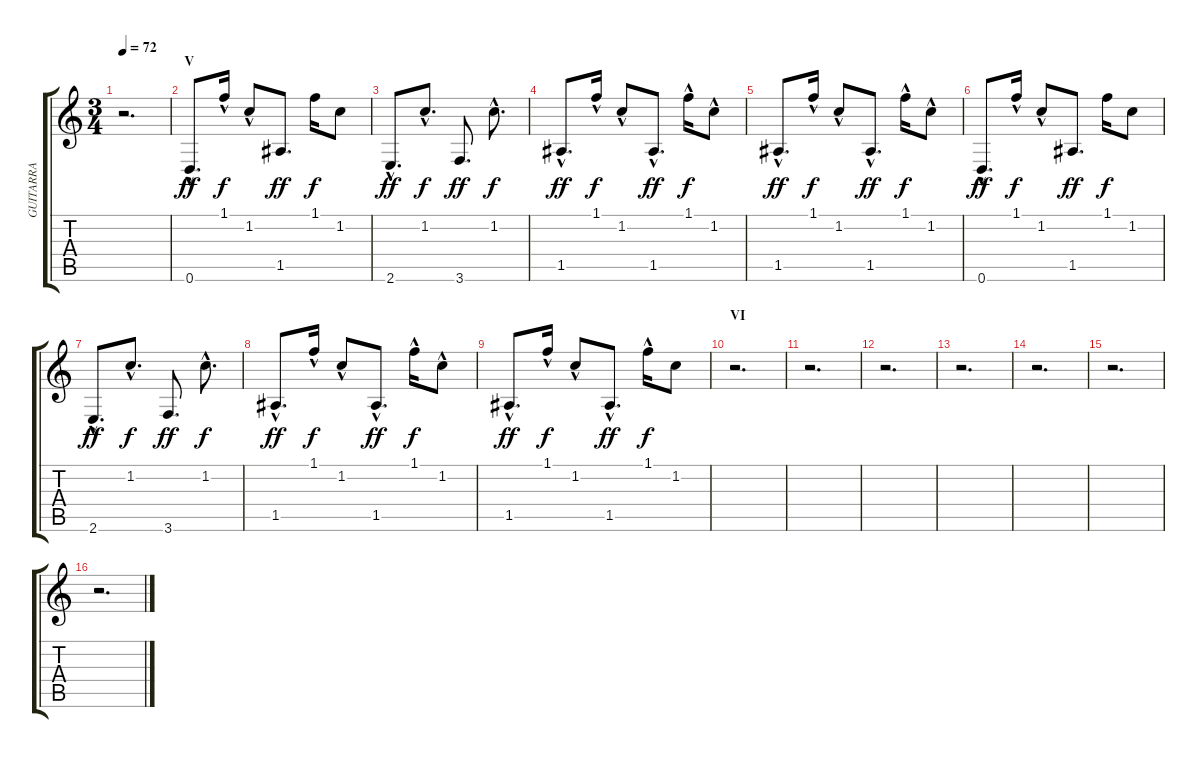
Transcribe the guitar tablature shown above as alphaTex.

\track ("GUITARRA" "GUITARRA") {instrument electricguitarjazz}
\staff {score tabs}
\tuning (E4 B3 G3 D3 A2 D2) {hide}
\ts (3 4)
\tempo 72
\clef g2
\ks c
r.2{d dy f} |
\section ("" "V")
0.6{hac}.8{d dy ff volume 12 instrument electricguitarjazz} 1.1{hac}.16{dy f} 1.2{hac}.8 1.5.8{d dy ff} 1.1.16{dy f} 1.2.8 |
2.6{hac}.8{d dy ff} 1.2{hac}.8{d dy f} 3.6.8{d dy ff} 1.2{hac}.8{d dy f} |
1.5{hac}.8{d dy ff} 1.1{hac}.16{dy f} 1.2{hac}.8 1.5{hac}.8{d dy ff} 1.1{hac}.16{dy f} 1.2{hac}.8 |
1.5{hac}.8{d dy ff} 1.1{hac}.16{dy f} 1.2{hac}.8 1.5{hac}.8{d dy ff} 1.1{hac}.16{dy f} 1.2{hac}.8 |
0.6{hac}.8{d dy ff} 1.1{hac}.16{dy f} 1.2{hac}.8 1.5.8{d dy ff} 1.1.16{dy f} 1.2.8 |
2.6{hac}.8{d dy ff} 1.2{hac}.8{d dy f} 3.6.8{d dy ff} 1.2{hac}.8{d dy f} |
1.5{hac}.8{d dy ff} 1.1{hac}.16{dy f} 1.2{hac}.8 1.5{hac}.8{d dy ff} 1.1{hac}.16{dy f} 1.2{hac}.8 |
1.5{hac}.8{d dy ff} 1.1{hac}.16{dy f} 1.2{hac}.8 1.5{hac}.8{d dy ff} 1.1{hac}.16{dy f} 1.2.8 |
\section ("" "VI")
r.2{d} |
r.2{d} |
r.2{d} |
r.2{d} |
r.2{d} |
r.2{d} |
r.2{d}
